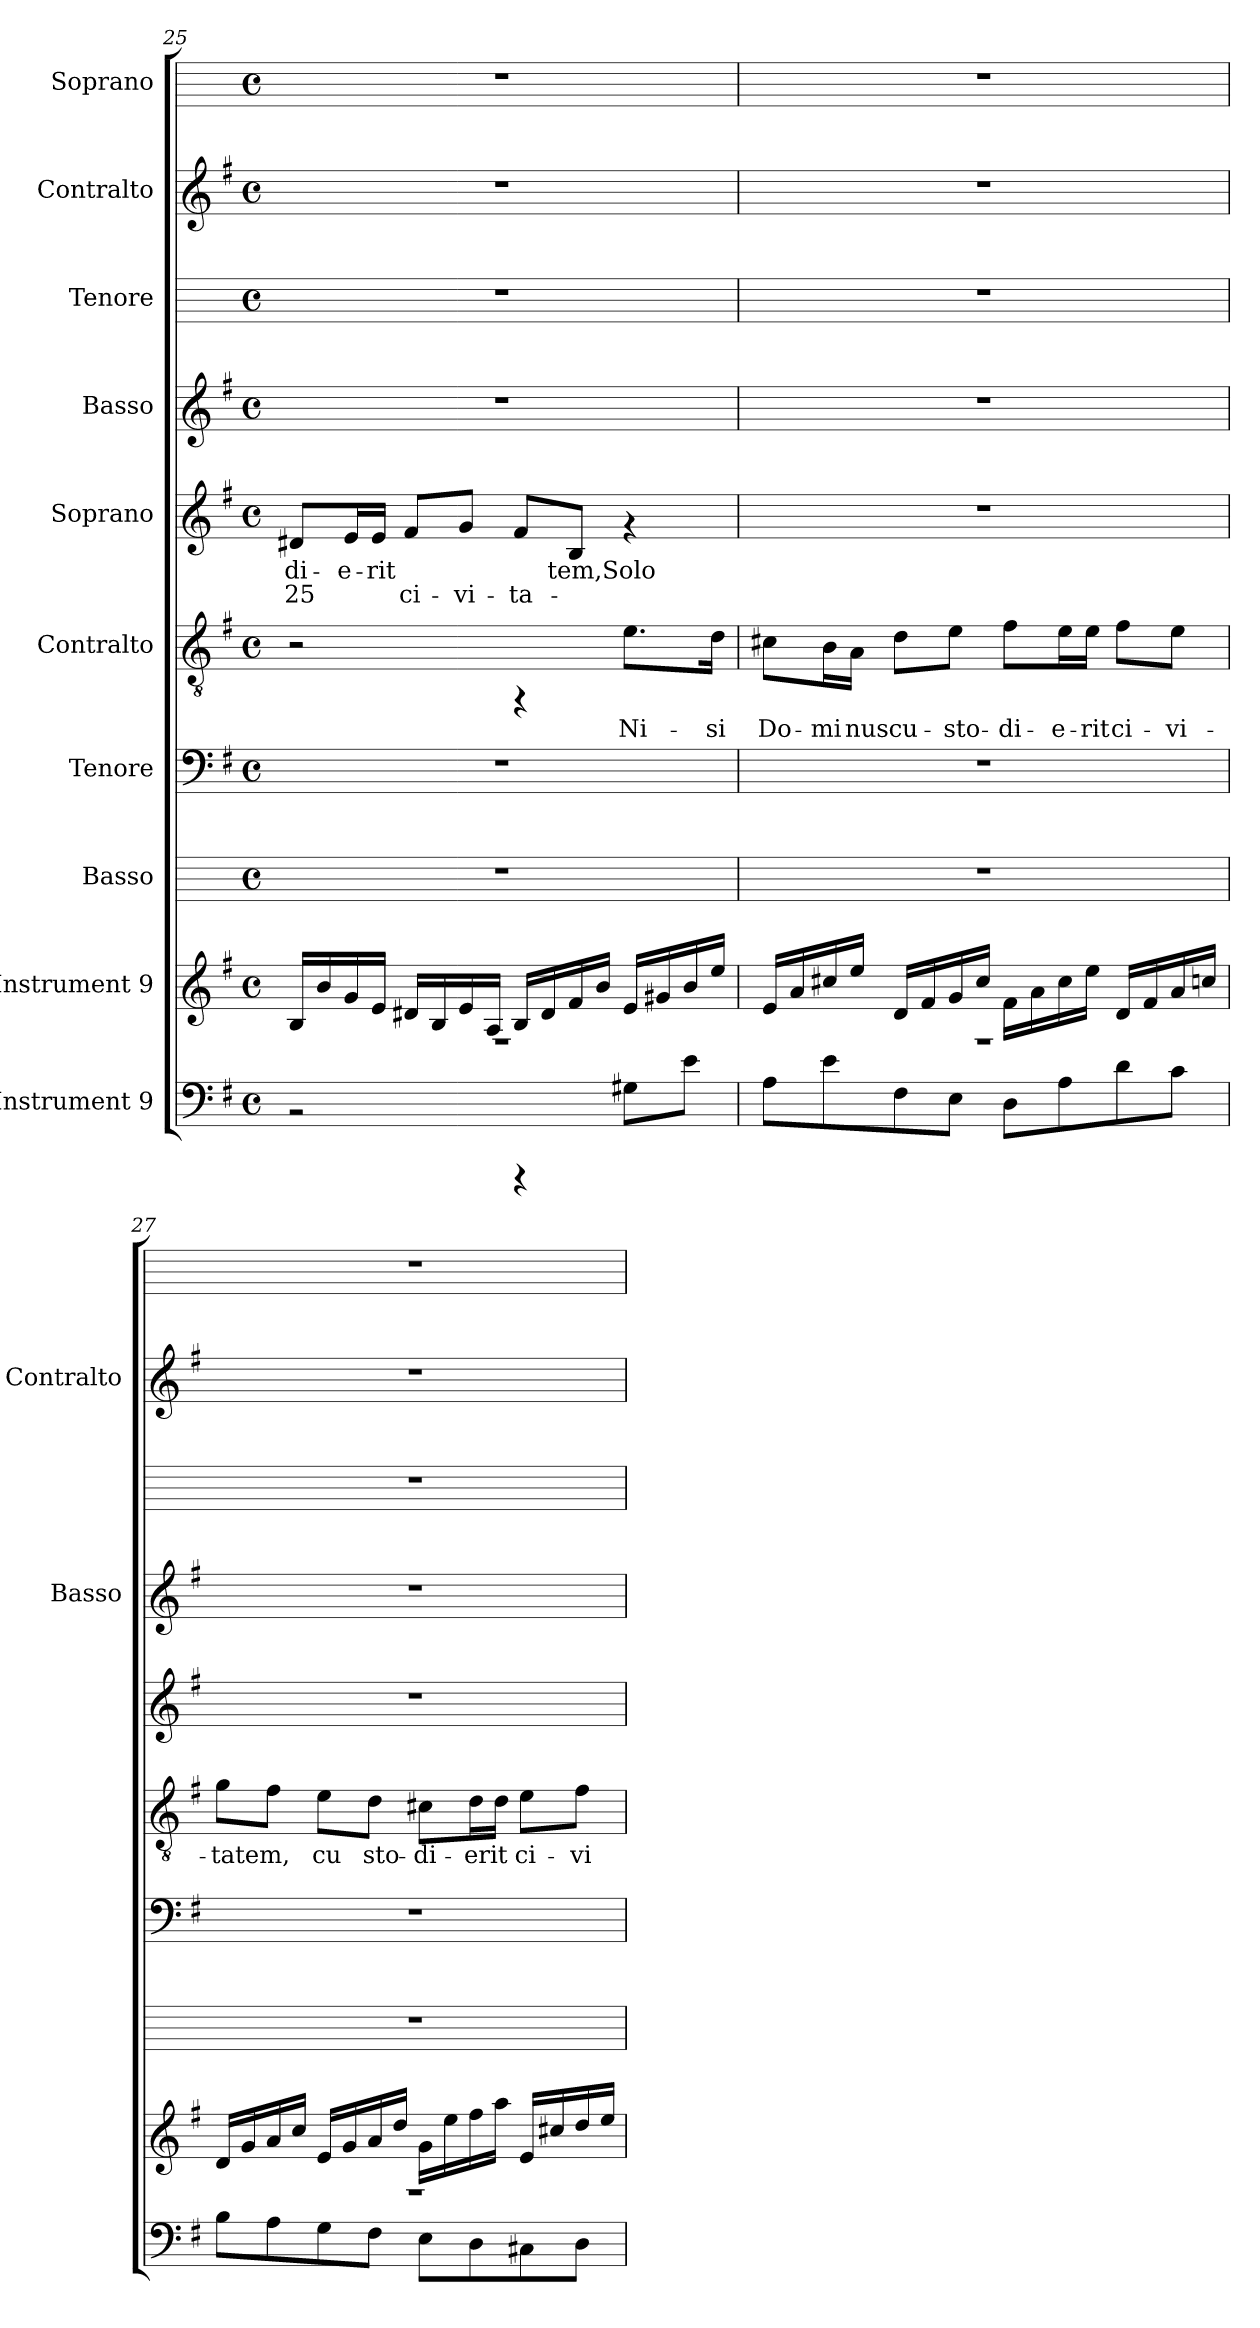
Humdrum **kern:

**kern	**kern	**kern	**kern	**kern	**text	**kern	**text	**text	**kern	**kern	**kern	**kern
*part10	*part9	*part8	*part7	*part6	*part6	*part5	*part5	*part5	*part4	*part3	*part2	*part1
*staff10	*staff9	*staff8	*staff7	*staff6	*staff6	*staff5	*staff5	*staff5	*staff4	*staff3	*staff2	*staff1
*I"Instrument 9	*I"Instrument 9	*I"Basso	*I"Tenore	*I"Contralto	*	*I"Soprano	*	*	*I"Basso	*I"Tenore	*I"Contralto	*I"Soprano
*	*	*	*	*	*	*	*	*	*I'Basso	*	*I'Contralto	*
!!LO:PB:g=z
*clefF4	*clefG2	*	*clefF4	*clefGv2	*	*clefG2	*	*	*clefG2	*	*clefG2	*
*k[f#]	*k[f#]	*k[]	*k[f#]	*k[f#]	*	*k[f#]	*	*	*k[f#]	*k[]	*k[f#]	*k[]
*G:	*G:	*C:	*G:	*G:	*	*G:	*	*	*G:	*C:	*G:	*C:
*M4/4	*M4/4	*M4/4	*M4/4	*M4/4	*	*M4/4	*	*	*M4/4	*M4/4	*M4/4	*M4/4
*met(c)	*met(c)	*met(c)	*met(c)	*met(c)	*	*met(c)	*	*	*met(c)	*met(c)	*met(c)	*met(c)
=25	=25	=25	=25	=25	=25	=25	=25	=25	=25	=25	=25	=25
*^	*	*	*	*	*	*	*	*	*	*	*	*
!	!	!	!	!	!	!	!	!LO:LY:b:cj	!LO:LY:b:cj	!	!	!	!
1r	2r	16B/L	1r	1r	2r	.	8d#X/L	-di-	-25	1r	1r	1r	1r
.	.	16b/	.	.	.	.	.	.	.	.	.	.	.
!	!	!	!	!	!	!	!	!LO:LY:b:cj	!LO:LY:b:cj	!	!	!	!
.	.	16g/	.	.	.	.	16e/L	e-	--	.	.	.	.
!	!	!	!	!	!	!	!	!LO:LY:b:cj	!LO:LY:b:cj	!	!	!	!
.	.	16e/J	.	.	.	.	16e/JJ	-rit-	--	.	.	.	.
!	!	!	!	!	!	!	!	!LO:LY:b:cj	!LO:LY:b:cj	!	!	!	!
.	.	16d#X/L	.	.	.	.	8f#/L	--	-ci-	.	.	.	.
.	.	16B/	.	.	.	.	.	.	.	.	.	.	.
!	!	!	!	!	!	!	!	!LO:LY:b:cj	!LO:LY:b:cj	!	!	!	!
.	.	16e/	.	.	.	.	8g/J	--	-vi-	.	.	.	.
.	.	16A/J	.	.	.	.	.	.	.	.	.	.	.
!	!	!	!	!	!	!	!	!LO:LY:b:cj	!LO:LY:b:cj	!	!	!	!
.	4rCCC	16B/L	.	.	4rFF	.	8f#/L	--	-ta-	.	.	.	.
.	.	16d#/	.	.	.	.	.	.	.	.	.	.	.
!	!	!	!	!	!	!	!	!LO:LY:b:cj	!LO:LY:b:cj	!	!	!	!
.	.	16f#/	.	.	.	.	8B/J	-tem,Solo	.	.	.	.	.
.	.	16b/J	.	.	.	.	.	.	.	.	.	.	.
!	!	!	!	!	!	!LO:LY:b:cj	!	!	!	!	!	!	!
.	8G#X\L	16e/L	.	.	8.e\L	Ni-	4rf	.	.	.	.	.	.
.	.	16g#X/	.	.	.	.	.	.	.	.	.	.	.
.	8e\J	16b/	.	.	.	.	.	.	.	.	.	.	.
!	!	!	!	!	!	!LO:LY:b:cj	!	!	!	!	!	!	!
.	.	16ee/J	.	.	16d\Jk	-si	.	.	.	.	.	.	.
=26	=26	=26	=26	=26	=26	=26	=26	=26	=26	=26	=26	=26	=26
!	!	!	!	!	!	!LO:LY:b:cj	!	!	!	!	!	!	!
1r	8A\L	16e/L	1r	1r	8c#X\L	Do-	1r	.	.	1r	1r	1r	1r
.	.	16a/	.	.	.	.	.	.	.	.	.	.	.
!	!	!	!	!	!	!LO:LY:b:cj	!	!	!	!	!	!	!
.	8e\	16cc#X/	.	.	16B\L	-mi	.	.	.	.	.	.	.
!	!	!	!	!	!	!LO:LY:b:cj	!	!	!	!	!	!	!
.	.	16ee/J	.	.	16A\JJ	nus	.	.	.	.	.	.	.
!	!	!	!	!	!	!LO:LY:b:cj	!	!	!	!	!	!	!
.	8F#\	16d/L	.	.	8d\L	cu-	.	.	.	.	.	.	.
.	.	16f#/	.	.	.	.	.	.	.	.	.	.	.
!	!	!	!	!	!	!LO:LY:b:cj	!	!	!	!	!	!	!
.	8E\J	16g/	.	.	8e\J	-sto-	.	.	.	.	.	.	.
.	.	16cc#/J	.	.	.	.	.	.	.	.	.	.	.
!	!	!	!	!	!	!LO:LY:b:cj	!	!	!	!	!	!	!
.	8D\L	16f#\L	.	.	8f#\L	-di-	.	.	.	.	.	.	.
.	.	16a\	.	.	.	.	.	.	.	.	.	.	.
!	!	!	!	!	!	!LO:LY:b:cj	!	!	!	!	!	!	!
.	8A\	16cc#\	.	.	16e\L	-e-	.	.	.	.	.	.	.
!	!	!	!	!	!	!LO:LY:b:cj	!	!	!	!	!	!	!
.	.	16ee\J	.	.	16e\JJ	-rit	.	.	.	.	.	.	.
!	!	!	!	!	!	!LO:LY:b:cj	!	!	!	!	!	!	!
.	8d\	16d/L	.	.	8f#\L	ci-	.	.	.	.	.	.	.
.	.	16f#/	.	.	.	.	.	.	.	.	.	.	.
!	!	!	!	!	!	!LO:LY:b:cj	!	!	!	!	!	!	!
.	8c\J	16a/	.	.	8e\J	-vi-	.	.	.	.	.	.	.
.	.	16ccn/J	.	.	.	.	.	.	.	.	.	.	.
!!LO:LB:g=z
=27	=27	=27	=27	=27	=27	=27	=27	=27	=27	=27	=27	=27	=27
!	!	!	!	!	!	!LO:LY:b:cj	!	!	!	!	!	!	!
1r	8B\L	16d/L	1r	1r	8g\L	-tatem,	1r	.	.	1r	1r	1r	1r
.	.	16g/	.	.	.	.	.	.	.	.	.	.	.
!	!	!	!	!	!	!LO:LY:b:cj	!	!	!	!	!	!	!
.	8A\	16a/	.	.	8f#\J	.	.	.	.	.	.	.	.
.	.	16cc/J	.	.	.	.	.	.	.	.	.	.	.
!	!	!	!	!	!	!LO:LY:b:cj	!	!	!	!	!	!	!
.	8G\	16e/L	.	.	8e\L	cu	.	.	.	.	.	.	.
.	.	16g/	.	.	.	.	.	.	.	.	.	.	.
!	!	!	!	!	!	!LO:LY:b:cj	!	!	!	!	!	!	!
.	8F#\J	16a/	.	.	8d\J	sto-	.	.	.	.	.	.	.
.	.	16dd/J	.	.	.	.	.	.	.	.	.	.	.
!	!	!	!	!	!	!LO:LY:b:cj	!	!	!	!	!	!	!
.	8E\L	16g\L	.	.	8c#X\L	-di-	.	.	.	.	.	.	.
.	.	16ee\	.	.	.	.	.	.	.	.	.	.	.
!	!	!	!	!	!	!LO:LY:b:cj	!	!	!	!	!	!	!
.	8D\	16ff#\	.	.	16d\L	-erit	.	.	.	.	.	.	.
!	!	!	!	!	!	!LO:LY:b:cj	!	!	!	!	!	!	!
.	.	16aa\J	.	.	16d\JJ	.	.	.	.	.	.	.	.
!	!	!	!	!	!	!LO:LY:b:cj	!	!	!	!	!	!	!
.	8C#X\	16e/L	.	.	8e\L	ci-	.	.	.	.	.	.	.
.	.	16cc#X/	.	.	.	.	.	.	.	.	.	.	.
!	!	!	!	!	!	!LO:LY:b:cj	!	!	!	!	!	!	!
.	8D\J	16dd/	.	.	8f#\J	-vi-	.	.	.	.	.	.	.
.	.	16ee/J	.	.	.	.	.	.	.	.	.	.	.
*v	*v	*	*	*	*	*	*	*	*	*	*	*	*
=	=	=	=	=	=	=	=	=	=	=	=	=
*-	*-	*-	*-	*-	*-	*-	*-	*-	*-	*-	*-	*-
